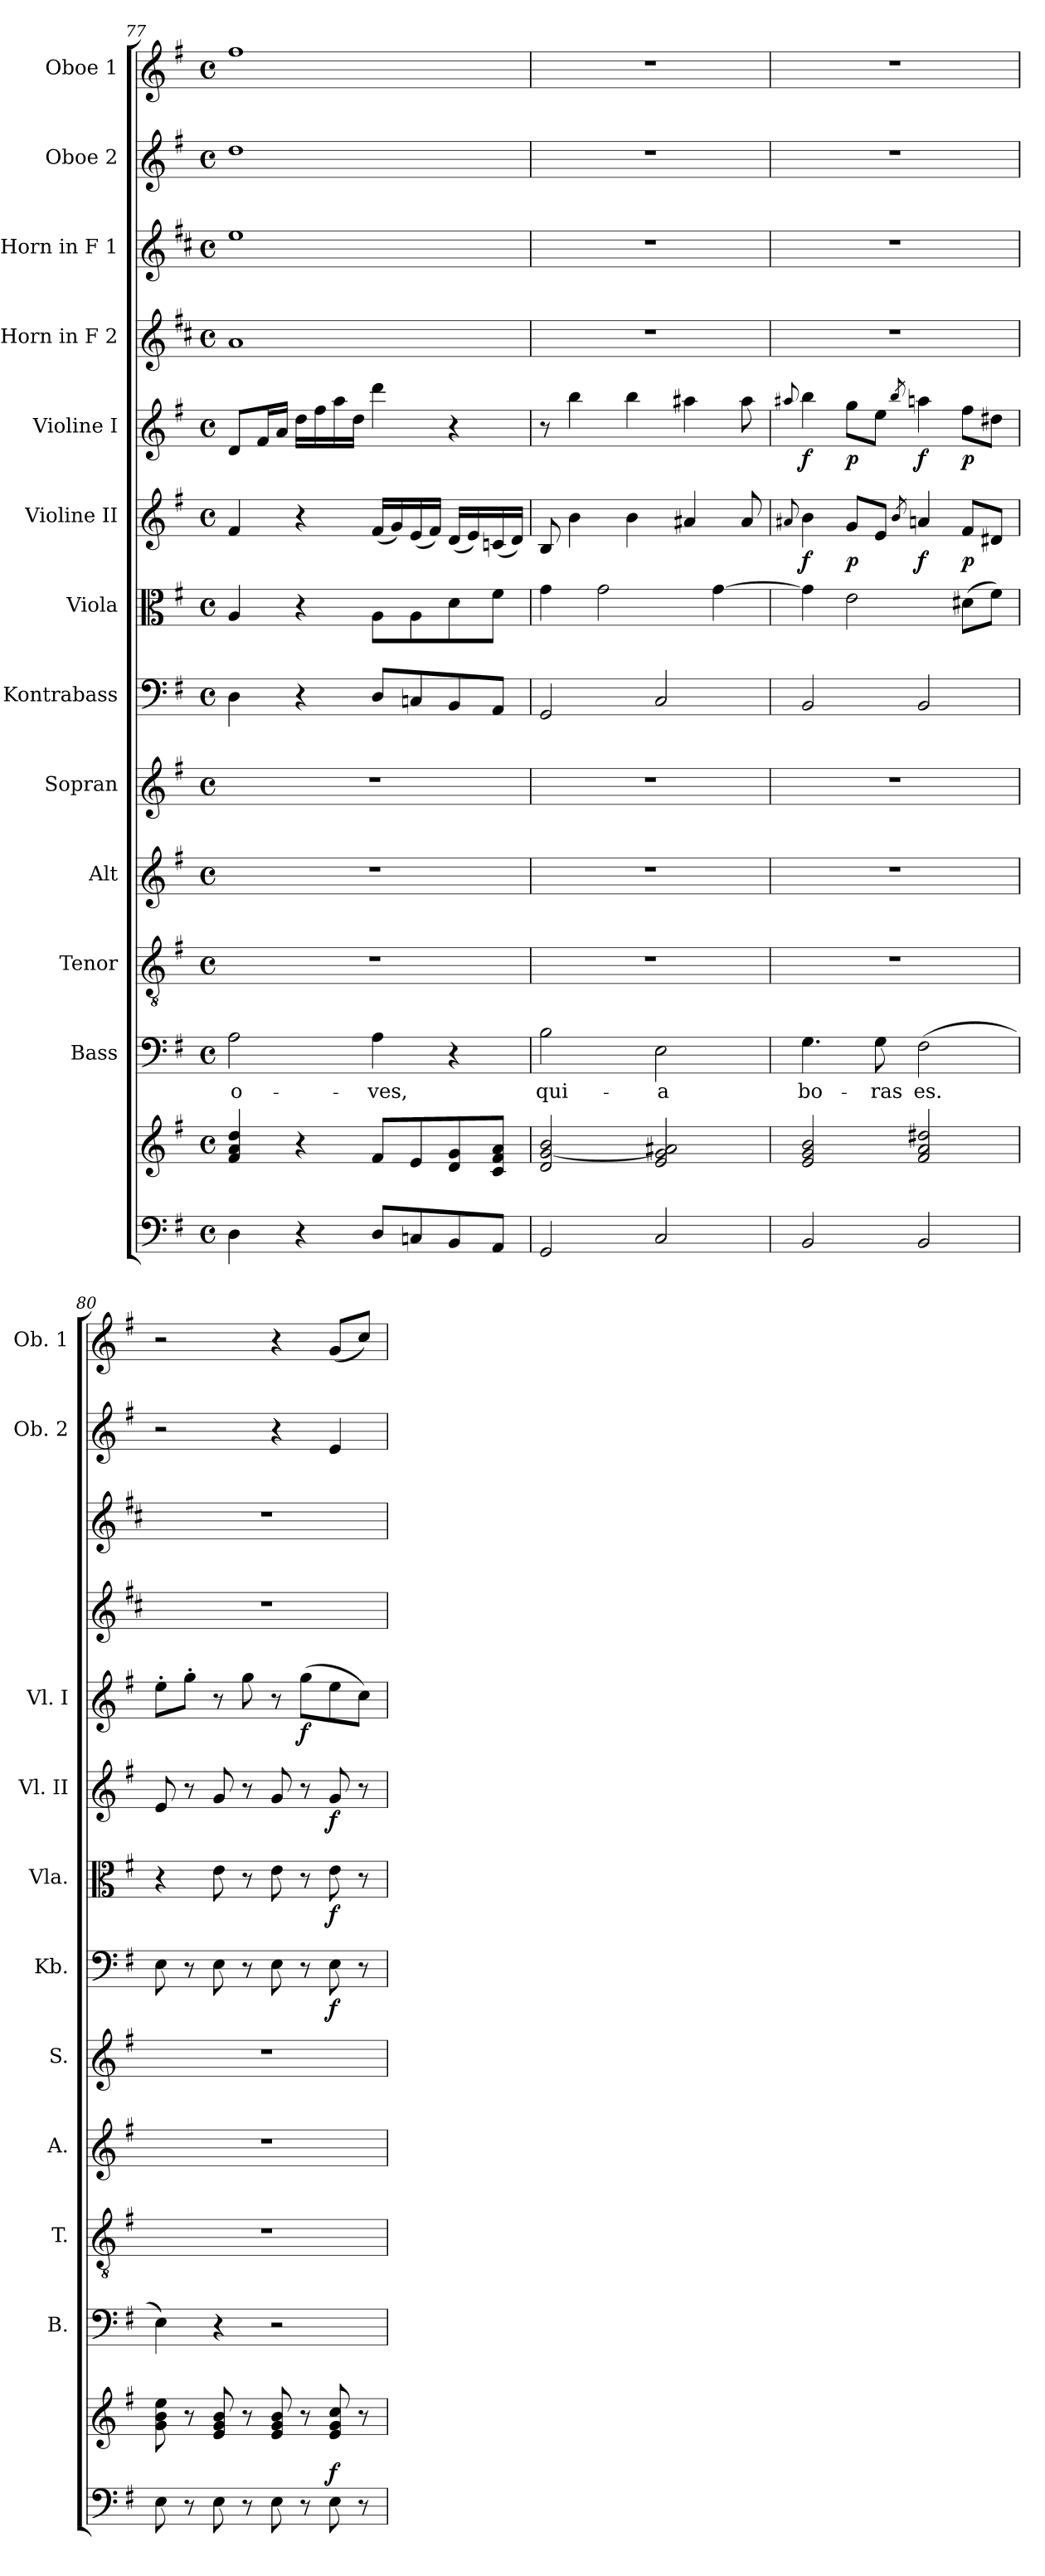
**kern	**kern	**dynam	**kern	**text	**kern	**kern	**kern	**kern	**dynam	**kern	**dynam	**kern	**dynam	**kern	**dynam	**kern	**kern	**kern	**kern
*part13	*part13	*part13	*part12	*part12	*part11	*part10	*part9	*part8	*part8	*part7	*part7	*part6	*part6	*part5	*part5	*part4	*part3	*part2	*part1
*staff14	*staff13	*staff13/14	*staff12	*staff12	*staff11	*staff10	*staff9	*staff8	*staff8	*staff7	*staff7	*staff6	*staff6	*staff5	*staff5	*staff4	*staff3	*staff2	*staff1
*	*	*	*I"Bass	*	*I"Tenor	*I"Alt	*I"Sopran	*I"Kontrabass	*	*I"Viola	*	*I"Violine II	*	*I"Violine I	*	*I"Horn in F 2	*I"Horn in F 1	*I"Oboe 2	*I"Oboe 1
*	*	*	*I'B.	*	*I'T.	*I'A.	*I'S.	*I'Kb.	*	*I'Vla.	*	*I'Vl. II	*	*I'Vl. I	*	*	*	*I'Ob. 2	*I'Ob. 1
!!LO:PB:g=z
*clefF4	*clefG2	*	*clefF4	*	*clefGv2	*clefG2	*clefG2	*clefF4	*	*clefC3	*	*clefG2	*	*clefG2	*	*clefG2	*clefG2	*clefG2	*clefG2
*	*	*	*	*	*	*	*	*ITrd7c12	*	*	*	*	*	*	*	*ITrd4c7	*ITrd4c7	*	*
*k[f#]	*k[f#]	*	*k[f#]	*	*k[f#]	*k[f#]	*k[f#]	*k[f#]	*	*k[f#]	*	*k[f#]	*	*k[f#]	*	*k[f#]	*k[f#]	*k[f#]	*k[f#]
*G:	*G:	*	*G:	*	*G:	*G:	*G:	*G:	*	*G:	*	*G:	*	*G:	*	*G:	*G:	*G:	*G:
*M4/4	*M4/4	*	*M4/4	*	*M4/4	*M4/4	*M4/4	*M4/4	*	*M4/4	*	*M4/4	*	*M4/4	*	*M4/4	*M4/4	*M4/4	*M4/4
*met(c)	*met(c)	*	*met(c)	*	*met(c)	*met(c)	*met(c)	*met(c)	*	*met(c)	*	*met(c)	*	*met(c)	*	*met(c)	*met(c)	*met(c)	*met(c)
=77	=77	=77	=77	=77	=77	=77	=77	=77	=77	=77	=77	=77	=77	=77	=77	=77	=77	=77	=77
!	!	!	!	!LO:LY:b	!	!	!	!	!	!	!	!	!	!	!	!	!	!	!
4D\	4f#/ 4a/ 4dd/	.	2A\	o-	1r	1r	1r	4DD\	.	4A/	.	4f#/	.	8d/L	.	1d	1a	1dd	1ff#
.	.	.	.	.	.	.	.	.	.	.	.	.	.	16f#/L	.	.	.	.	.
.	.	.	.	.	.	.	.	.	.	.	.	.	.	16a/JJ	.	.	.	.	.
4r	4r	.	.	.	.	.	.	4r	.	4r	.	4r	.	16dd\LL	.	.	.	.	.
.	.	.	.	.	.	.	.	.	.	.	.	.	.	16ff#\	.	.	.	.	.
.	.	.	.	.	.	.	.	.	.	.	.	.	.	16aa\	.	.	.	.	.
.	.	.	.	.	.	.	.	.	.	.	.	.	.	16dd\JJ	.	.	.	.	.
!	!	!	!	!LO:LY:b	!	!	!	!	!	!	!	!	!	!	!	!	!	!	!
8D/L	8f#/L	.	4A\	-ves,	.	.	.	8DD/L	.	8A\L	.	(<16f#/LL	.	4ddd\	.	.	.	.	.
.	.	.	.	.	.	.	.	.	.	.	.	16g/)	.	.	.	.	.	.	.
8Cn/	8e/	.	.	.	.	.	.	8CCn/	.	8A\	.	(<16e/	.	.	.	.	.	.	.
.	.	.	.	.	.	.	.	.	.	.	.	16f#/JJ)	.	.	.	.	.	.	.
8BB/	8d/ 8g/	.	4r	.	.	.	.	8BBB/	.	8d\	.	(<16d/LL	.	4r	.	.	.	.	.
.	.	.	.	.	.	.	.	.	.	.	.	16e/)	.	.	.	.	.	.	.
8AA/J	8c/ 8f#/ 8a/J	.	.	.	.	.	.	8AAA/J	.	8f#\J	.	(<16cn/	.	.	.	.	.	.	.
.	.	.	.	.	.	.	.	.	.	.	.	16d/JJ)	.	.	.	.	.	.	.
=78	=78	=78	=78	=78	=78	=78	=78	=78	=78	=78	=78	=78	=78	=78	=78	=78	=78	=78	=78
!	!	!	!	!LO:LY:b	!	!	!	!	!	!	!	!	!	!	!	!	!	!	!
2GG/	2d/ [2g/ 2b/	.	2B\	qui-	1r	1r	1r	2GGG/	.	4g\	.	8B/	.	8r	.	1r	1r	1r	1r
.	.	.	.	.	.	.	.	.	.	.	.	4b\	.	4bb\	.	.	.	.	.
.	.	.	.	.	.	.	.	.	.	2g\	.	.	.	.	.	.	.	.	.
.	.	.	.	.	.	.	.	.	.	.	.	4b\	.	4bb\	.	.	.	.	.
!	!	!	!	!LO:LY:b	!	!	!	!	!	!	!	!	!	!	!	!	!	!	!
2C/	2e/ 2g/] 2a#X/	.	2E\	-a	.	.	.	2CC/	.	.	.	.	.	.	.	.	.	.	.
.	.	.	.	.	.	.	.	.	.	.	.	4a#X/	.	4aa#X\	.	.	.	.	.
.	.	.	.	.	.	.	.	.	.	[4g\	.	.	.	.	.	.	.	.	.
.	.	.	.	.	.	.	.	.	.	.	.	8a#/	.	8aa#\	.	.	.	.	.
=79	=79	=79	=79	=79	=79	=79	=79	=79	=79	=79	=79	=79	=79	=79	=79	=79	=79	=79	=79
.	.	.	.	.	.	.	.	.	.	.	.	8qqa#X/	.	8qqaa#X/	.	.	.	.	.
!	!	!	!	!LO:LY:b	!	!	!	!	!	!	!	!	!LO:DY:b	!	!LO:DY:b	!	!	!	!
2BB/	2e/ 2g/ 2b/	.	4.G\	bo-	1r	1r	1r	2BBB/	.	4g\]	.	4b\	f	4bb\	f	1r	1r	1r	1r
!	!	!	!	!	!	!	!	!	!	!	!	!	!LO:DY:b	!	!LO:DY:b	!	!	!	!
.	.	.	.	.	.	.	.	.	.	2e\	.	8g/L	p	8gg\L	p	.	.	.	.
!	!	!	!	!LO:LY:b	!	!	!	!	!	!	!	!	!	!	!	!	!	!	!
.	.	.	8G\	-ras	.	.	.	.	.	.	.	8e/J	.	8ee\J	.	.	.	.	.
.	.	.	.	.	.	.	.	.	.	.	.	8qb/	.	8qbb/	.	.	.	.	.
!	!	!	!	!LO:LY:b	!	!	!	!	!	!	!	!	!LO:DY:b	!	!LO:DY:b	!	!	!	!
2BB/	2f#/ 2a/ 2dd#X/	.	(>2F#\	es.	.	.	.	2BBB/	.	.	.	4an/	f	4aan\	f	.	.	.	.
!	!	!	!	!	!	!	!	!	!	!	!	!	!LO:DY:b	!	!LO:DY:b	!	!	!	!
.	.	.	.	.	.	.	.	.	.	(>8d#X\L	.	8f#/L	p	8ff#\L	p	.	.	.	.
.	.	.	.	.	.	.	.	.	.	8f#\J)	.	8d#X/J	.	8dd#X\J	.	.	.	.	.
=80	=80	=80	=80	=80	=80	=80	=80	=80	=80	=80	=80	=80	=80	=80	=80	=80	=80	=80	=80
8E\	8g\ 8b\ 8ee\	.	4E\)	.	1r	1r	1r	8EE\	.	4r	.	8e/	.	8ee'>\L	.	1r	1r	2r	2r
8r	8r	.	.	.	.	.	.	8r	.	.	.	8r	.	8gg'>\J	.	.	.	.	.
8E\	8e/ 8g/ 8b/	.	4r	.	.	.	.	8EE\	.	8e\	.	8g/	.	8r	.	.	.	.	.
8r	8r	.	.	.	.	.	.	8r	.	8r	.	8r	.	8gg\	.	.	.	.	.
8E\	8e/ 8g/ 8b/	.	2r	.	.	.	.	8EE\	.	8e\	.	8g/	.	8r	.	.	.	4r	4r
!	!	!	!	!	!	!	!	!	!	!	!	!	!	!	!LO:DY:b	!	!	!	!
8r	8r	.	.	.	.	.	.	8r	.	8r	.	8r	.	(>8gg\L	f	.	.	.	.
!	!	!LO:DY:a=2	!	!	!	!	!	!	!LO:DY:b	!	!LO:DY:b	!	!LO:DY:b	!	!	!	!	!	!
8E\	8e/ 8g/ 8cc/	f	.	.	.	.	.	8EE\	f	8e\	f	8g/	f	8ee\	.	.	.	4e/	(<8g/L
8r	8r	.	.	.	.	.	.	8r	.	8r	.	8r	.	8cc\J)	.	.	.	.	8cc/J)
=	=	=	=	=	=	=	=	=	=	=	=	=	=	=	=	=	=	=	=
*-	*-	*-	*-	*-	*-	*-	*-	*-	*-	*-	*-	*-	*-	*-	*-	*-	*-	*-	*-
